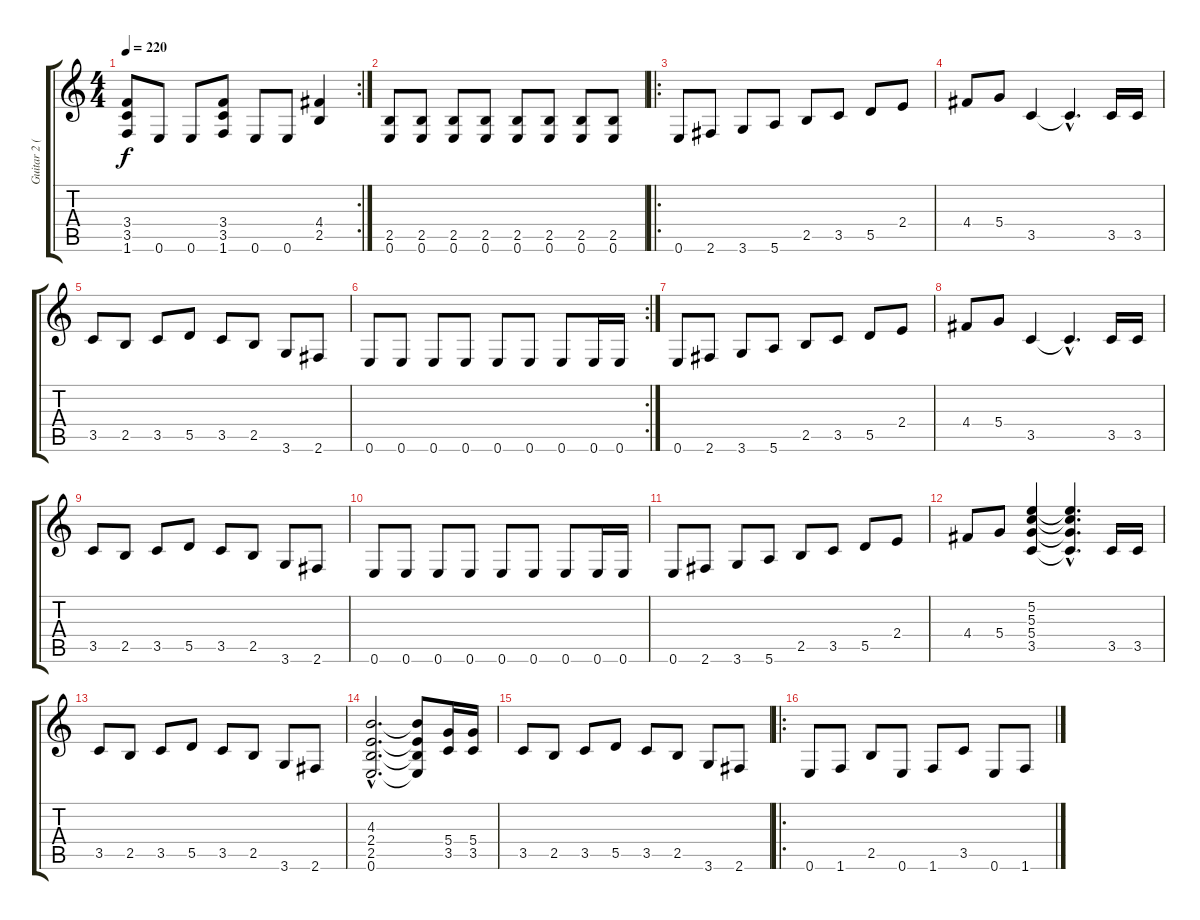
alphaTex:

\track ("Guitar 2 (Main Lead)" "Guitar 2 (") {instrument overdrivenguitar}
\staff {score tabs}
\tuning (E4 B3 G3 D3 A2 E2) {hide}
\rc 2
\ts (4 4)
\tempo 220
\clef g2
\ks c
(3.4 3.5 1.6).8{dy f} 0.6.8 0.6.8 (3.4 3.5 1.6).8 0.6.8 0.6.8 (4.4 2.5).4 |
(2.5 0.6).8 (2.5 0.6).8 (2.5 0.6).8 (2.5 0.6).8 (2.5 0.6).8 (2.5 0.6).8 (2.5 0.6).8 (2.5 0.6).8 |
\ro
0.6.8 2.6.8 3.6.8 5.6.8 2.5.8 3.5.8 5.5.8 2.4.8 |
4.4.8 5.4.8 3.5.4 3.5{hac t}.4{d} 3.5.16 3.5.16 |
3.5.8 2.5.8 3.5.8 5.5.8 3.5.8 2.5.8 3.6.8 2.6.8 |
\rc 2
0.6.8 0.6.8 0.6.8 0.6.8 0.6.8 0.6.8 0.6.8 0.6.16 0.6.16 |
0.6.8 2.6.8 3.6.8 5.6.8 2.5.8 3.5.8 5.5.8 2.4.8 |
4.4.8 5.4.8 3.5.4 3.5{hac t}.4{d} 3.5.16 3.5.16 |
3.5.8 2.5.8 3.5.8 5.5.8 3.5.8 2.5.8 3.6.8 2.6.8 |
0.6.8 0.6.8 0.6.8 0.6.8 0.6.8 0.6.8 0.6.8 0.6.16 0.6.16 |
0.6.8 2.6.8 3.6.8 5.6.8 2.5.8 3.5.8 5.5.8 2.4.8 |
4.4.8 5.4.8 (5.2 5.3 5.4 3.5).4 (5.2{hac t} 5.3{hac t} 5.4{hac t} 3.5{hac t}).4{d} 3.5.16 3.5.16 |
3.5.8 2.5.8 3.5.8 5.5.8 3.5.8 2.5.8 3.6.8 2.6.8 |
(4.3{hac} 2.4{hac} 2.5{hac} 0.6{hac}).2{d} (4.3{t} 2.4{t} 2.5{t} 0.6{t}).8 (5.4 3.5).16 (5.4 3.5).16 |
3.5.8 2.5.8 3.5.8 5.5.8 3.5.8 2.5.8 3.6.8 2.6.8 |
\ro
0.6.8 1.6.8 2.5.8 0.6.8 1.6.8 3.5.8 0.6.8 1.6.8
